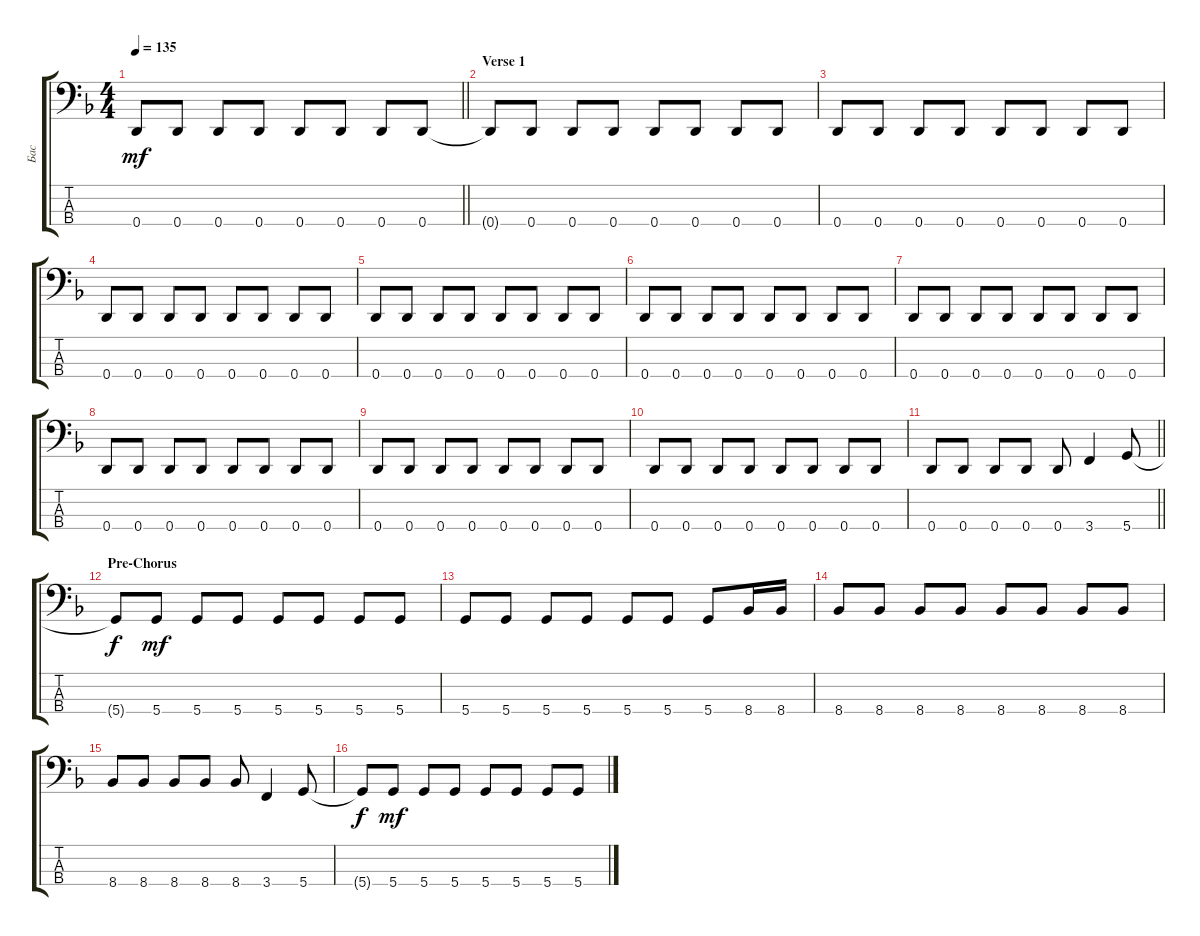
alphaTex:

\track ("Бас" "Бас") {instrument electricbassfinger}
\staff {score tabs}
\tuning (G2 D2 A1 D1) {hide}
\ts (4 4)
\tempo 135
\clef f4
\barLineRight lightlight
\ks dminor
0.4.8{dy mf} 0.4.8 0.4.8 0.4.8 0.4.8 0.4.8 0.4.8 0.4.8 |
\section ("" "Verse 1")
0.4{t}.8 0.4.8 0.4.8 0.4.8 0.4.8 0.4.8 0.4.8 0.4.8 |
0.4.8 0.4.8 0.4.8 0.4.8 0.4.8 0.4.8 0.4.8 0.4.8 |
0.4.8 0.4.8 0.4.8 0.4.8 0.4.8 0.4.8 0.4.8 0.4.8 |
0.4.8 0.4.8 0.4.8 0.4.8 0.4.8 0.4.8 0.4.8 0.4.8 |
0.4.8 0.4.8 0.4.8 0.4.8 0.4.8 0.4.8 0.4.8 0.4.8 |
0.4.8 0.4.8 0.4.8 0.4.8 0.4.8 0.4.8 0.4.8 0.4.8 |
0.4.8 0.4.8 0.4.8 0.4.8 0.4.8 0.4.8 0.4.8 0.4.8 |
0.4.8 0.4.8 0.4.8 0.4.8 0.4.8 0.4.8 0.4.8 0.4.8 |
0.4.8 0.4.8 0.4.8 0.4.8 0.4.8 0.4.8 0.4.8 0.4.8 |
\barLineRight lightlight
0.4.8 0.4.8 0.4.8 0.4.8 0.4.8 3.4.4 5.4.8 |
\section ("" "Pre-Chorus")
5.4{t}.8{dy f} 5.4.8{dy mf} 5.4.8 5.4.8 5.4.8 5.4.8 5.4.8 5.4.8 |
5.4.8 5.4.8 5.4.8 5.4.8 5.4.8 5.4.8 5.4.8 8.4.16 8.4.16 |
8.4.8 8.4.8 8.4.8 8.4.8 8.4.8 8.4.8 8.4.8 8.4.8 |
8.4.8 8.4.8 8.4.8 8.4.8 8.4.8 3.4.4 5.4.8 |
5.4{t}.8{dy f} 5.4.8{dy mf} 5.4.8 5.4.8 5.4.8 5.4.8 5.4.8 5.4.8
